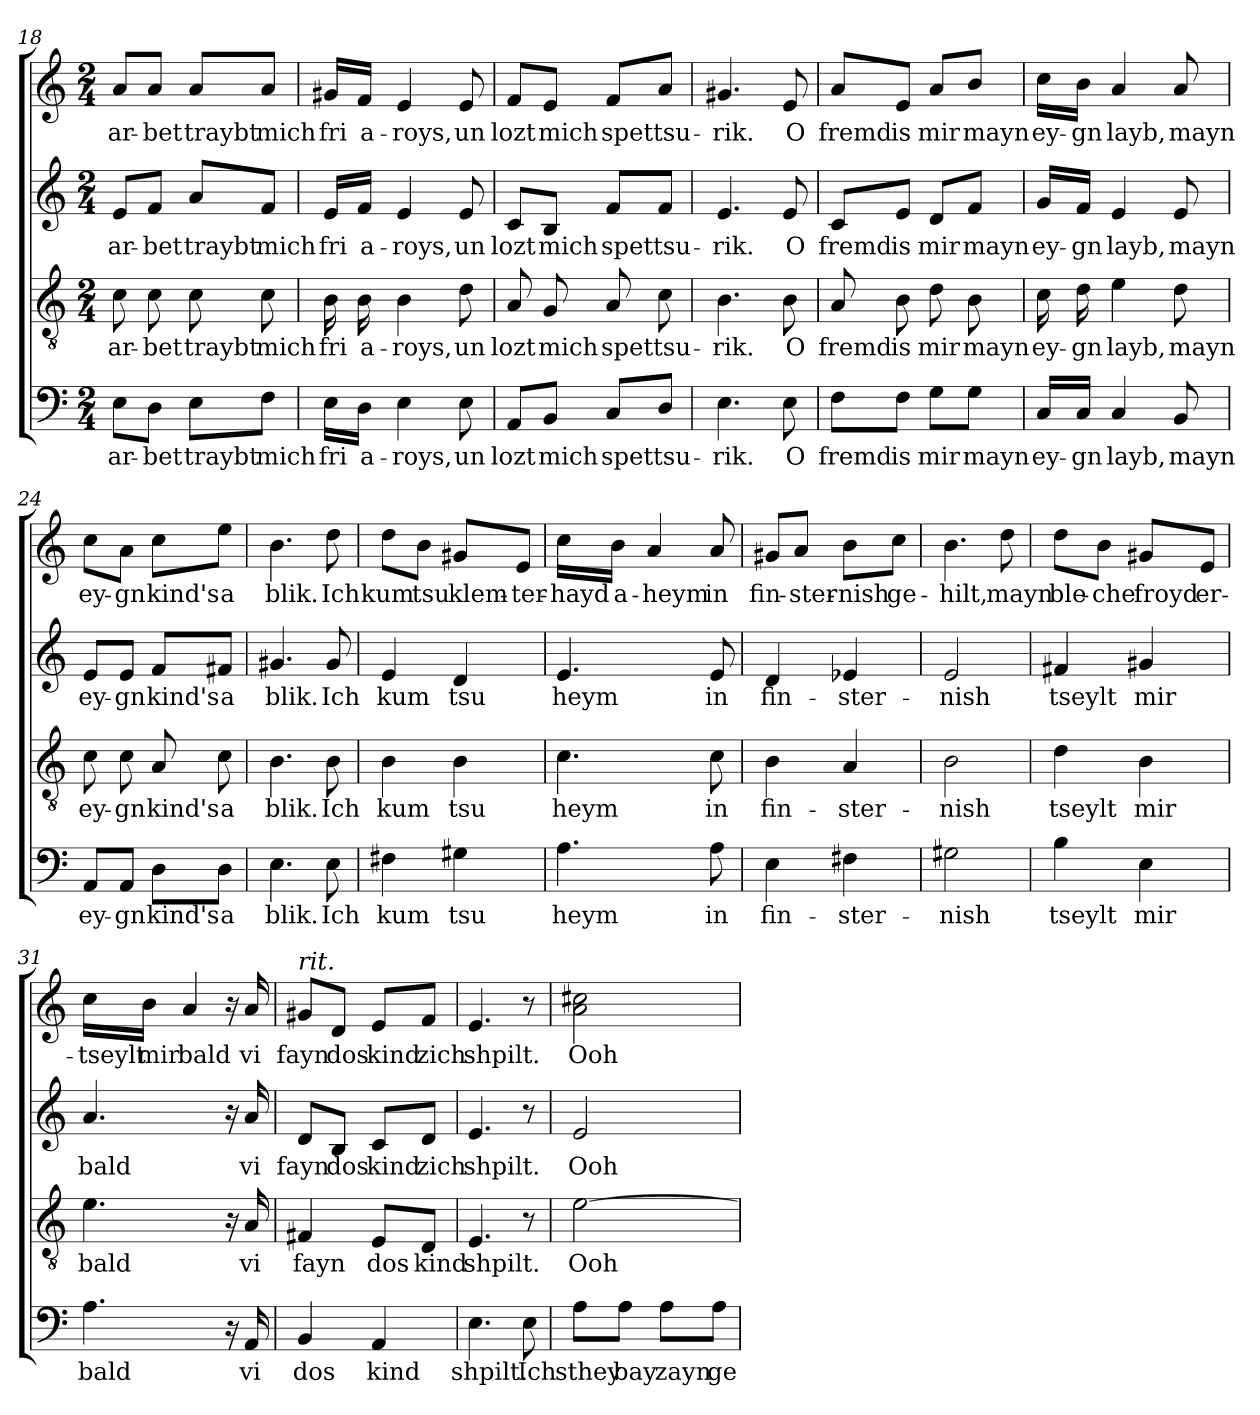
**kern	**text	**kern	**text	**kern	**text	**kern	**text
*part4	*part4	*part3	*part3	*part2	*part2	*part1	*part1
*staff4	*staff4	*staff3	*staff3	*staff2	*staff2	*staff1	*staff1
!!LO:LB:g=z
*clefF4	*	*clefGv2	*	*clefG2	*	*clefG2	*
*k[]	*	*k[]	*	*k[]	*	*k[]	*
*C:	*	*C:	*	*C:	*	*C:	*
*M2/4	*	*M2/4	*	*M2/4	*	*M2/4	*
=18	=18	=18	=18	=18	=18	=18	=18
!	!LO:LY:b	!	!LO:LY:b	!	!LO:LY:b	!	!LO:LY:b
8E\L	ar-	8c\	ar-	8e/L	ar-	8a/L	ar-
!	!LO:LY:b	!	!LO:LY:b	!	!LO:LY:b	!	!LO:LY:b
8D\J	-bet	8c\	-bet	8f/J	-bet	8a/J	-bet
!	!LO:LY:b	!	!LO:LY:b	!	!LO:LY:b	!	!LO:LY:b
8E\L	traybt	8c\	traybt	8a/L	traybt	8a/L	traybt
!	!LO:LY:b	!	!LO:LY:b	!	!LO:LY:b	!	!LO:LY:b
8F\J	mich	8c\	mich	8f/J	mich	8a/J	mich
=19	=19	=19	=19	=19	=19	=19	=19
!	!LO:LY:b	!	!LO:LY:b	!	!LO:LY:b	!	!LO:LY:b
16E\LL	fri	16B\	fri	16e/LL	fri	16g#X/LL	fri
!	!LO:LY:b	!	!LO:LY:b	!	!LO:LY:b	!	!LO:LY:b
16D\JJ	a-	16B\	a-	16f/JJ	a-	16f/JJ	a-
!	!LO:LY:b	!	!LO:LY:b	!	!LO:LY:b	!	!LO:LY:b
4E\	-roys,	4B\	-roys,	4e/	-roys,	4e/	-roys,
!	!LO:LY:b	!	!LO:LY:b	!	!LO:LY:b	!	!LO:LY:b
8E\	un	8d\	un	8e/	un	8e/	un
=20	=20	=20	=20	=20	=20	=20	=20
!	!LO:LY:b	!	!LO:LY:b	!	!LO:LY:b	!	!LO:LY:b
8AA/L	lozt	8A/	lozt	8c/L	lozt	8f/L	lozt
!	!LO:LY:b	!	!LO:LY:b	!	!LO:LY:b	!	!LO:LY:b
8BB/J	mich	8G/	mich	8B/J	mich	8e/J	mich
!	!LO:LY:b	!	!LO:LY:b	!	!LO:LY:b	!	!LO:LY:b
8C/L	spet	8A/	spet	8f/L	spet	8f/L	spet
!	!LO:LY:b	!	!LO:LY:b	!	!LO:LY:b	!	!LO:LY:b
8D/J	tsu-	8c\	tsu-	8f/J	tsu-	8a/J	tsu-
=21	=21	=21	=21	=21	=21	=21	=21
!	!LO:LY:b	!	!LO:LY:b	!	!LO:LY:b	!	!LO:LY:b
4.E\	-rik.	4.B\	-rik.	4.e/	-rik.	4.g#X/	-rik.
!	!LO:LY:b	!	!LO:LY:b	!	!LO:LY:b	!	!LO:LY:b
8E\	O	8B\	O	8e/	O	8e/	O
=22	=22	=22	=22	=22	=22	=22	=22
!	!LO:LY:b	!	!LO:LY:b	!	!LO:LY:b	!	!LO:LY:b
8F\L	fremd	8A/	fremd	8c/L	fremd	8a/L	fremd
!	!LO:LY:b	!	!LO:LY:b	!	!LO:LY:b	!	!LO:LY:b
8F\J	is	8B\	is	8e/J	is	8e/J	is
!	!LO:LY:b	!	!LO:LY:b	!	!LO:LY:b	!	!LO:LY:b
8G\L	mir	8d\	mir	8d/L	mir	8a/L	mir
!	!LO:LY:b	!	!LO:LY:b	!	!LO:LY:b	!	!LO:LY:b
8G\J	mayn	8B\	mayn	8f/J	mayn	8b/J	mayn
=23	=23	=23	=23	=23	=23	=23	=23
!	!LO:LY:b	!	!LO:LY:b	!	!LO:LY:b	!	!LO:LY:b
16C/LL	ey-	16c\	ey-	16g/LL	ey-	16cc\LL	ey-
!	!LO:LY:b	!	!LO:LY:b	!	!LO:LY:b	!	!LO:LY:b
16C/JJ	-gn	16d\	-gn	16f/JJ	-gn	16b\JJ	-gn
!	!LO:LY:b	!	!LO:LY:b	!	!LO:LY:b	!	!LO:LY:b
4C/	layb,	4e\	layb,	4e/	layb,	4a/	layb,
!	!LO:LY:b	!	!LO:LY:b	!	!LO:LY:b	!	!LO:LY:b
8BB/	mayn	8d\	mayn	8e/	mayn	8a/	mayn
!!LO:PB:g=z
=24	=24	=24	=24	=24	=24	=24	=24
!	!LO:LY:b	!	!LO:LY:b	!	!LO:LY:b	!	!LO:LY:b
8AA/L	ey-	8c\	ey-	8e/L	ey-	8cc\L	ey-
!	!LO:LY:b	!	!LO:LY:b	!	!LO:LY:b	!	!LO:LY:b
8AA/J	-gn	8c\	-gn	8e/J	-gn	8a\J	-gn
!	!LO:LY:b	!	!LO:LY:b	!	!LO:LY:b	!	!LO:LY:b
8D\L	kind's	8A/	kind's	8f/L	kind's	8cc\L	kind's
!	!LO:LY:b	!	!LO:LY:b	!	!LO:LY:b	!	!LO:LY:b
8D\J	a	8c\	a	8f#X/J	a	8ee\J	a
=25	=25	=25	=25	=25	=25	=25	=25
!	!LO:LY:b	!	!LO:LY:b	!	!LO:LY:b	!	!LO:LY:b
4.E\	blik.	4.B\	blik.	4.g#X/	blik.	4.b\	blik.
!	!LO:LY:b	!	!LO:LY:b	!	!LO:LY:b	!	!LO:LY:b
8E\	Ich	8B\	Ich	8g#/	Ich	8dd\	Ich
=26	=26	=26	=26	=26	=26	=26	=26
!	!LO:LY:b	!	!LO:LY:b	!	!LO:LY:b	!	!LO:LY:b
4F#X\	kum	4B\	kum	4e/	kum	8dd\L	kum
!	!	!	!	!	!	!	!LO:LY:b
.	.	.	.	.	.	8b\J	tsu
!	!LO:LY:b	!	!LO:LY:b	!	!LO:LY:b	!	!LO:LY:b
4G#X\	tsu	4B\	tsu	4d/	tsu	8g#X/L	klem-
!	!	!	!	!	!	!	!LO:LY:b
.	.	.	.	.	.	8e/J	-ter-
=27	=27	=27	=27	=27	=27	=27	=27
!	!LO:LY:b	!	!LO:LY:b	!	!LO:LY:b	!	!LO:LY:b
4.A\	heym	4.c\	heym	4.e/	heym	16cc\LL	-hayd
!	!	!	!	!	!	!	!LO:LY:b
.	.	.	.	.	.	16b\JJ	a-
!	!	!	!	!	!	!	!LO:LY:b
.	.	.	.	.	.	4a/	-heym
!	!LO:LY:b	!	!LO:LY:b	!	!LO:LY:b	!	!LO:LY:b
8A\	in	8c\	in	8e/	in	8a/	in
=28	=28	=28	=28	=28	=28	=28	=28
!	!LO:LY:b	!	!LO:LY:b	!	!LO:LY:b	!	!LO:LY:b
4E\	fin-	4B\	fin-	4d/	fin-	8g#X/L	fin-
!	!	!	!	!	!	!	!LO:LY:b
.	.	.	.	.	.	8a/J	-ster-
!	!LO:LY:b	!	!LO:LY:b	!	!LO:LY:b	!	!LO:LY:b
4F#X\	-ster-	4A/	-ster-	4e-X/	-ster-	8b\L	-nish
!	!	!	!	!	!	!	!LO:LY:b
.	.	.	.	.	.	8cc\J	ge-
=29	=29	=29	=29	=29	=29	=29	=29
!	!LO:LY:b	!	!LO:LY:b	!	!LO:LY:b	!	!LO:LY:b
2G#X\	-nish	2B\	-nish	2e/	-nish	4.b\	-hilt,
!	!	!	!	!	!	!	!LO:LY:b
.	.	.	.	.	.	8dd\	mayn
!!LO:LB:g=z
=30	=30	=30	=30	=30	=30	=30	=30
!	!LO:LY:b	!	!LO:LY:b	!	!LO:LY:b	!	!LO:LY:b
4B\	tseylt	4d\	tseylt	4f#X/	tseylt	8dd\L	ble-
!	!	!	!	!	!	!	!LO:LY:b
.	.	.	.	.	.	8b\J	-che
!	!LO:LY:b	!	!LO:LY:b	!	!LO:LY:b	!	!LO:LY:b
4E\	mir	4B\	mir	4g#X/	mir	8g#X/L	froyd
!	!	!	!	!	!	!	!LO:LY:b
.	.	.	.	.	.	8e/J	er-
=31	=31	=31	=31	=31	=31	=31	=31
!	!LO:LY:b	!	!LO:LY:b	!	!LO:LY:b	!	!LO:LY:b
4.A\	bald	4.e\	bald	4.a/	bald	16cc\LL	-tseylt
!	!	!	!	!	!	!	!LO:LY:b
.	.	.	.	.	.	16b\JJ	mir
!	!	!	!	!	!	!	!LO:LY:b
.	.	.	.	.	.	4a/	bald
16r	.	16r	.	16r	.	16r	.
!	!LO:LY:b	!	!LO:LY:b	!	!LO:LY:b	!	!LO:LY:b
16AA/	vi	16A/	vi	16a/	vi	16a/	vi
=32	=32	=32	=32	=32	=32	=32	=32
!	!	!	!	!	!	!LO:TX:a:i:t=rit.	!
!	!LO:LY:b	!	!LO:LY:b	!	!LO:LY:b	!	!LO:LY:b
4BB/	dos	4F#X/	fayn	8d/L	fayn	8g#X/L	fayn
!	!	!	!	!	!LO:LY:b	!	!LO:LY:b
.	.	.	.	8B/J	dos	8d/J	dos
!	!LO:LY:b	!	!LO:LY:b	!	!LO:LY:b	!	!LO:LY:b
4AA/	kind	8E/L	dos	8c/L	kind	8e/L	kind
!	!	!	!LO:LY:b	!	!LO:LY:b	!	!LO:LY:b
.	.	8D/J	kind	8d/J	zich	8f/J	zich
=33	=33	=33	=33	=33	=33	=33	=33
!	!LO:LY:b	!	!LO:LY:b	!	!LO:LY:b	!	!LO:LY:b
4.E\	shpilt.	4.E/	shpilt.	4.e/	shpilt.	4.e/	shpilt.
!	!LO:LY:b	!	!	!	!	!	!
8E\	Ich	8r	.	8r	.	8r	.
=34	=34	=34	=34	=34	=34	=34	=34
!	!LO:LY:b	!	!LO:LY:b	!	!LO:LY:b	!	!LO:LY:b
8A\L	sthey	[2e\	Ooh	2e/	Ooh	2a\ 2cc#X\	Ooh
!	!LO:LY:b	!	!	!	!	!	!
8A\J	bay	.	.	.	.	.	.
!	!LO:LY:b	!	!	!	!	!	!
8A\L	zayn	.	.	.	.	.	.
!	!LO:LY:b	!	!	!	!	!	!
8A\J	ge-	.	.	.	.	.	.
=	=	=	=	=	=	=	=
*-	*-	*-	*-	*-	*-	*-	*-
